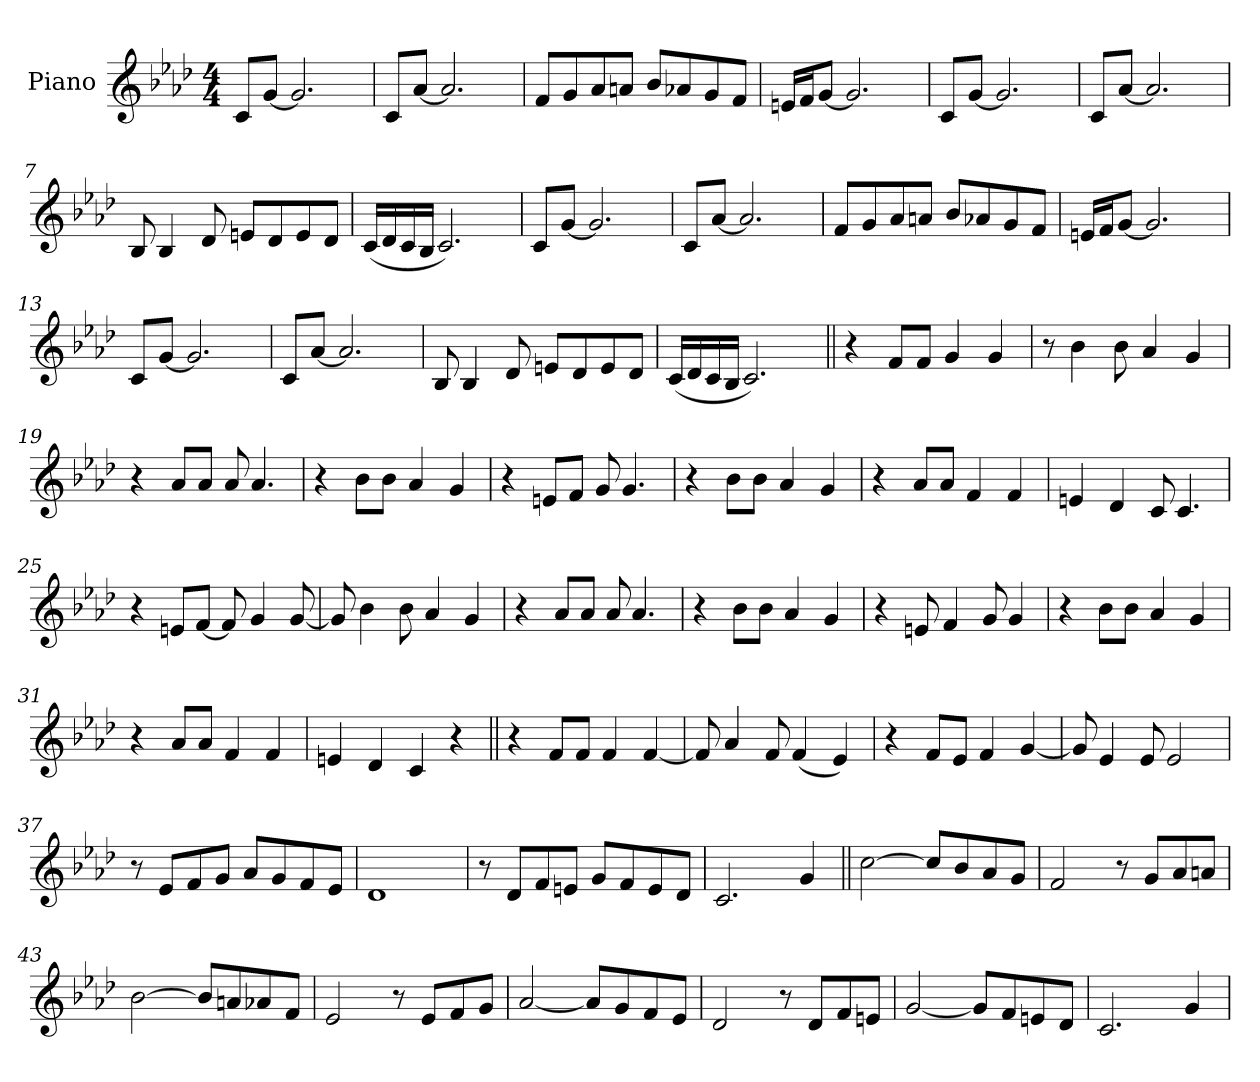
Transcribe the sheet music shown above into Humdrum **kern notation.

**kern
*part1
*staff1
*I"Piano
*I'Pno.
*clefG2
*k[b-e-a-d-]
*M4/4
*MM140
=1
8c!L
[8g!J
2.g!]
=2
8c!L
[8a-!J
2.a-!]
=3
8f!L
8g!
8a-!
8an!J
8b-!L
8a-X!
8g!
8f!J
=4
16en!LL
16f!J
[8g!J
2.g!]
=5
8c!L
[8g!J
2.g!]
=6
8c!L
[8a-!J
2.a-!]
=7
8B-!
4B-!
8d-!
8en!L
8d-!
8e!
8d-!J
=8
(16c!LL
16d-!
16c!
16B-!JJ
2.c!)
=9
8c!L
[8g!J
2.g!]
=10
8c!L
[8a-!J
2.a-!]
=11
8f!L
8g!
8a-!
8an!J
8b-!L
8a-X!
8g!
8f!J
=12
16en!LL
16f!J
[8g!J
2.g!]
=13
8c!L
[8g!J
2.g!]
=14
8c!L
[8a-!J
2.a-!]
=15
8B-!
4B-!
8d-!
8en!L
8d-!
8e!
8d-!J
=16
(16c!LL
16d-!
16c!
16B-!JJ
2.c!)
=17||
4r
8fL
8fJ
4g
4g
=18
8r
4b-
8b-
4a-
4g
=19
4r
8a-L
8a-J
8a-
4.a-
=20
4r
8b-L
8b-J
4a-
4g
=21
4r
8enL
8fJ
8g
4.g
=22
4r
8b-L
8b-J
4a-
4g
=23
4r
8a-L
8a-J
4f
4f
=24
4en
4d-
8c
4.c
=25
4r
8enL
[8fJ
8f]
4g
[8g
=26
8g]
4b-
8b-
4a-
4g
=27
4r
8a-L
8a-J
8a-
4.a-
=28
4r
8b-L
8b-J
4a-
4g
=29
4r
8en
4f
8g
4g
=30
4r
8b-L
8b-J
4a-
4g
=31
4r
8a-L
8a-J
4f
4f
=32
4en
4d-
4c
4r
=33||
4r
8fL
8fJ
4f
[4f
=34
8f]
4a-
8f
(4f
4e-)
=35
4r
8fL
8e-J
4f
[4g
=36
8g]
4e-
8e-
2e-
=37
8r
8e-L
8f
8gJ
8a-L
8g
8f
8e-J
=38
1d-
=39
8r
8d-L
8f
8enJ
8gL
8f
8e
8d-J
=40
2.c
4g
=41||
[2cc
8ccL]
8b-
8a-
8gJ
=42
2f
8r
8gL
8a-
8anJ
=43
[2b-
8b-L]
8an
8a-X
8fJ
=44
2e-
8r
8e-L
8f
8gJ
=45
[2a-
8a-L]
8g
8f
8e-J
=46
2d-
8r
8d-L
8f
8enJ
=47
[2g
8gL]
8f
8en
8d-J
=48
2.c
4g
=
*-
